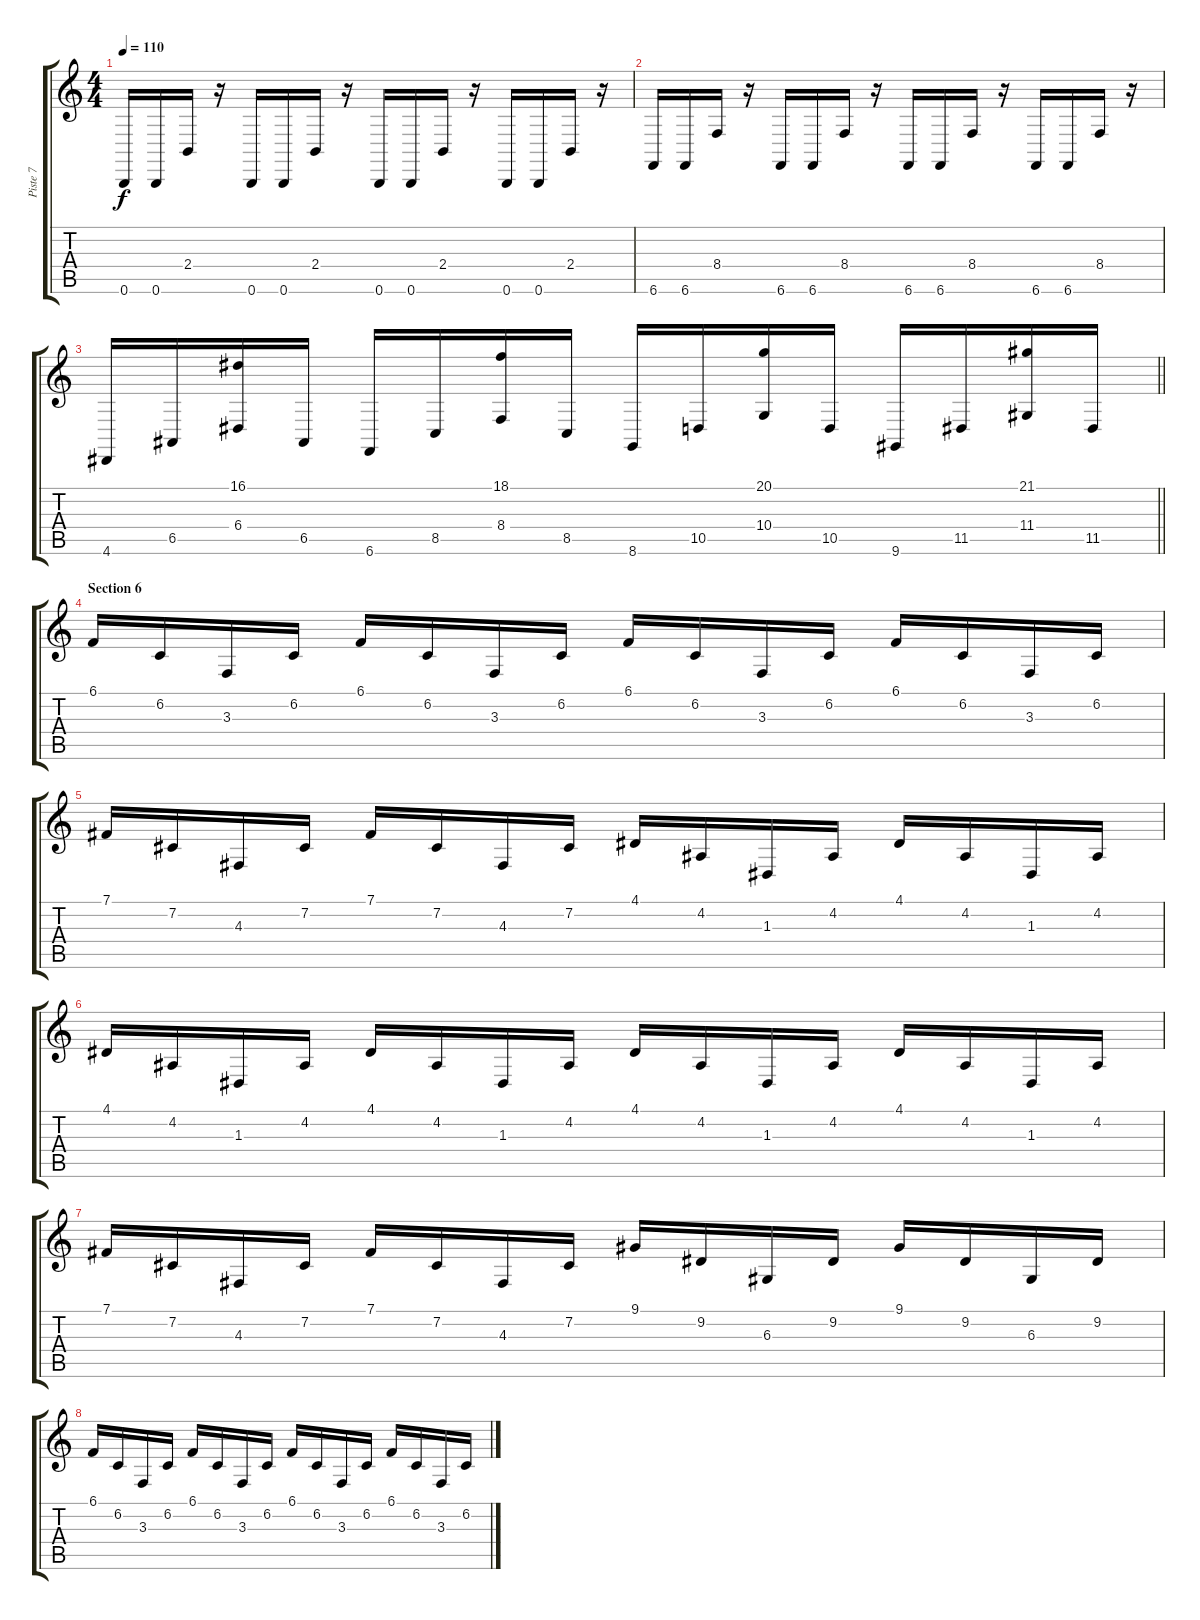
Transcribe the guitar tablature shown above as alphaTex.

\track ("Piste 7" "Piste 7") {instrument lead2sawtooth}
\staff {score tabs}
\tuning (B3 Gb3 D3 A2 E2 B1) {hide}
\ts (4 4)
\tempo 110
\clef g2
\ks c
0.6.16{dy f} 0.6.16 2.4.16 r.16 0.6.16 0.6.16 2.4.16 r.16 0.6.16 0.6.16 2.4.16 r.16 0.6.16 0.6.16 2.4.16 r.16 |
6.6.16 6.6.16 8.4.16 r.16 6.6.16 6.6.16 8.4.16 r.16 6.6.16 6.6.16 8.4.16 r.16 6.6.16 6.6.16 8.4.16 r.16 |
\barLineRight lightlight
4.6.16 6.5.16 (16.1 6.4).16 6.5.16 6.6.16 8.5.16 (18.1 8.4).16 8.5.16 8.6.16 10.5.16 (20.1 10.4).16 10.5.16 9.6.16 11.5.16 (21.1 11.4).16 11.5.16 |
\section ("" "Section 6")
6.1.16 6.2.16 3.3.16 6.2.16 6.1.16 6.2.16 3.3.16 6.2.16 6.1.16 6.2.16 3.3.16 6.2.16 6.1.16 6.2.16 3.3.16 6.2.16 |
7.1.16 7.2.16 4.3.16 7.2.16 7.1.16 7.2.16 4.3.16 7.2.16 4.1.16 4.2.16 1.3.16 4.2.16 4.1.16 4.2.16 1.3.16 4.2.16 |
4.1.16 4.2.16 1.3.16 4.2.16 4.1.16 4.2.16 1.3.16 4.2.16 4.1.16 4.2.16 1.3.16 4.2.16 4.1.16 4.2.16 1.3.16 4.2.16 |
7.1.16 7.2.16 4.3.16 7.2.16 7.1.16 7.2.16 4.3.16 7.2.16 9.1.16 9.2.16 6.3.16 9.2.16 9.1.16 9.2.16 6.3.16 9.2.16 |
6.1.16 6.2.16 3.3.16 6.2.16 6.1.16 6.2.16 3.3.16 6.2.16 6.1.16 6.2.16 3.3.16 6.2.16 6.1.16 6.2.16 3.3.16 6.2.16
